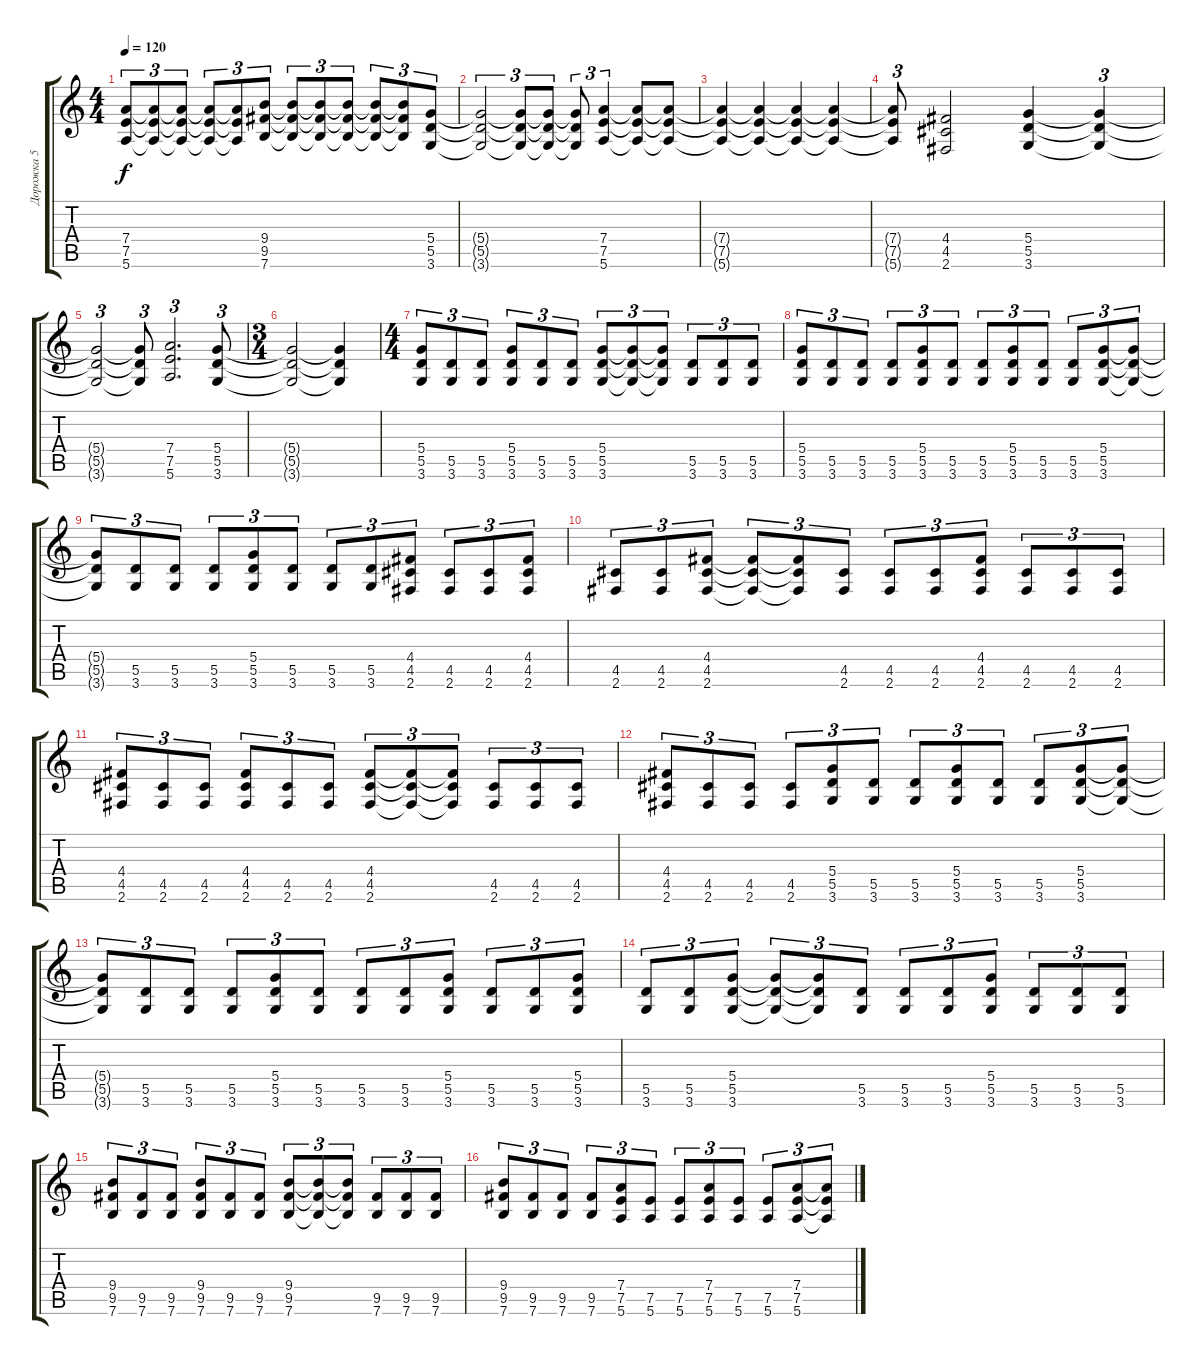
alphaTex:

\track ("Дорожка 5" "Дорожка 5") {instrument distortionguitar}
\staff {score tabs}
\tuning (E4 B3 G3 D3 A2 E2) {hide}
\ts (4 4)
\tempo 120
\clef g2
\ks c
(7.4{t} 7.5{t} 5.6{t}).8{tu (3 2) dy f} (7.4{t} 7.5{t} 5.6{t}).8{tu (3 2)} (7.4{t} 7.5{t} 5.6{t}).8{tu (3 2)} (7.4{t} 7.5{t} 5.6{t}).8{tu (3 2)} (7.4{t} 7.5{t} 5.6{t}).8{tu (3 2)} (9.4 9.5 7.6).8{tu (3 2)} (9.4{t} 9.5{t} 7.6{t}).8{tu (3 2)} (9.4{t} 9.5{t} 7.6{t}).8{tu (3 2)} (9.4{t} 9.5{t} 7.6{t}).8{tu (3 2)} (9.4{t} 9.5{t} 7.6{t}).8{tu (3 2)} (9.4{t} 9.5{t} 7.6{t}).8{tu (3 2)} (5.4 5.5 3.6).8{tu (3 2)} |
(5.4{t} 5.5{t} 3.6{t}).2{tu (3 2)} (5.4{t} 5.5{t} 3.6{t}).8{tu (3 2)} (5.4{t} 5.5{t} 3.6{t}).8{tu (3 2)} (5.4{t} 5.5{t} 3.6{t}).8{tu (3 2)} (7.4 7.5 5.6).4{tu (3 2)} (7.4{t} 7.5{t} 5.6{t}).8 (7.4{t} 7.5{t} 5.6{t}).8 |
(7.4{t} 7.5{t} 5.6{t}).4 (7.4{t} 7.5{t} 5.6{t}).4 (7.4{t} 7.5{t} 5.6{t}).4 (7.4{t} 7.5{t} 5.6{t}).4 |
(7.4{t} 7.5{t} 5.6{t}).8{tu (3 2)} (4.4 4.5 2.6).2 (5.4 5.5 3.6).4 (5.4{t} 5.5{t} 3.6{t}).4{tu (3 2)} |
(5.4{t} 5.5{t} 3.6{t}).2{tu (3 2)} (5.4{t} 5.5{t} 3.6{t}).8{tu (3 2)} (7.4 7.5 5.6).2{d tu (3 2)} (5.4 5.5 3.6).8{tu (3 2)} |
\ts (3 4)
(5.4{t} 5.5{t} 3.6{t}).2 (5.4{t} 5.5{t} 3.6{t}).4 |
\ts (4 4)
(5.4 5.5 3.6).8{tu (3 2)} (5.5 3.6).8{tu (3 2)} (5.5 3.6).8{tu (3 2)} (5.4 5.5 3.6).8{tu (3 2)} (5.5 3.6).8{tu (3 2)} (5.5 3.6).8{tu (3 2)} (5.4 5.5 3.6).8{tu (3 2)} (5.4{t} 5.5{t} 3.6{t}).8{tu (3 2)} (5.4{t} 5.5{t} 3.6{t}).8{tu (3 2)} (5.5 3.6).8{tu (3 2)} (5.5 3.6).8{tu (3 2)} (5.5 3.6).8{tu (3 2)} |
(5.4 5.5 3.6).8{tu (3 2)} (5.5 3.6).8{tu (3 2)} (5.5 3.6).8{tu (3 2)} (5.5 3.6).8{tu (3 2)} (5.4 5.5 3.6).8{tu (3 2)} (5.5 3.6).8{tu (3 2)} (5.5 3.6).8{tu (3 2)} (5.4 5.5 3.6).8{tu (3 2)} (5.5 3.6).8{tu (3 2)} (5.5 3.6).8{tu (3 2)} (5.4 5.5 3.6).8{tu (3 2)} (5.4{t} 5.5{t} 3.6{t}).8{tu (3 2)} |
(5.4{t} 5.5{t} 3.6{t}).8{tu (3 2)} (5.5 3.6).8{tu (3 2)} (5.5 3.6).8{tu (3 2)} (5.5 3.6).8{tu (3 2)} (5.4 5.5 3.6).8{tu (3 2)} (5.5 3.6).8{tu (3 2)} (5.5 3.6).8{tu (3 2)} (5.5 3.6).8{tu (3 2)} (4.4 4.5 2.6).8{tu (3 2)} (4.5 2.6).8{tu (3 2)} (4.5 2.6).8{tu (3 2)} (4.4 4.5 2.6).8{tu (3 2)} |
(4.5 2.6).8{tu (3 2)} (4.5 2.6).8{tu (3 2)} (4.4 4.5 2.6).8{tu (3 2)} (4.4{t} 4.5{t} 2.6{t}).8{tu (3 2)} (4.4{t} 4.5{t} 2.6{t}).8{tu (3 2)} (4.5 2.6).8{tu (3 2)} (4.5 2.6).8{tu (3 2)} (4.5 2.6).8{tu (3 2)} (4.4 4.5 2.6).8{tu (3 2)} (4.5 2.6).8{tu (3 2)} (4.5 2.6).8{tu (3 2)} (4.5 2.6).8{tu (3 2)} |
(4.4 4.5 2.6).8{tu (3 2)} (4.5 2.6).8{tu (3 2)} (4.5 2.6).8{tu (3 2)} (4.4 4.5 2.6).8{tu (3 2)} (4.5 2.6).8{tu (3 2)} (4.5 2.6).8{tu (3 2)} (4.4 4.5 2.6).8{tu (3 2)} (4.4{t} 4.5{t} 2.6{t}).8{tu (3 2)} (4.4{t} 4.5{t} 2.6{t}).8{tu (3 2)} (4.5 2.6).8{tu (3 2)} (4.5 2.6).8{tu (3 2)} (4.5 2.6).8{tu (3 2)} |
(4.4 4.5 2.6).8{tu (3 2)} (4.5 2.6).8{tu (3 2)} (4.5 2.6).8{tu (3 2)} (4.5 2.6).8{tu (3 2)} (5.4 5.5 3.6).8{tu (3 2)} (5.5 3.6).8{tu (3 2)} (5.5 3.6).8{tu (3 2)} (5.4 5.5 3.6).8{tu (3 2)} (5.5 3.6).8{tu (3 2)} (5.5 3.6).8{tu (3 2)} (5.4 5.5 3.6).8{tu (3 2)} (5.4{t} 5.5{t} 3.6{t}).8{tu (3 2)} |
(5.4{t} 5.5{t} 3.6{t}).8{tu (3 2)} (5.5 3.6).8{tu (3 2)} (5.5 3.6).8{tu (3 2)} (5.5 3.6).8{tu (3 2)} (5.4 5.5 3.6).8{tu (3 2)} (5.5 3.6).8{tu (3 2)} (5.5 3.6).8{tu (3 2)} (5.5 3.6).8{tu (3 2)} (5.4 5.5 3.6).8{tu (3 2)} (5.5 3.6).8{tu (3 2)} (5.5 3.6).8{tu (3 2)} (5.4 5.5 3.6).8{tu (3 2)} |
(5.5 3.6).8{tu (3 2)} (5.5 3.6).8{tu (3 2)} (5.4 5.5 3.6).8{tu (3 2)} (5.4{t} 5.5{t} 3.6{t}).8{tu (3 2)} (5.4{t} 5.5{t} 3.6{t}).8{tu (3 2)} (5.5 3.6).8{tu (3 2)} (5.5 3.6).8{tu (3 2)} (5.5 3.6).8{tu (3 2)} (5.4 5.5 3.6).8{tu (3 2)} (5.5 3.6).8{tu (3 2)} (5.5 3.6).8{tu (3 2)} (5.5 3.6).8{tu (3 2)} |
(9.4 9.5 7.6).8{tu (3 2)} (9.5 7.6).8{tu (3 2)} (9.5 7.6).8{tu (3 2)} (9.4 9.5 7.6).8{tu (3 2)} (9.5 7.6).8{tu (3 2)} (9.5 7.6).8{tu (3 2)} (9.4 9.5 7.6).8{tu (3 2)} (9.4{t} 9.5{t} 7.6{t}).8{tu (3 2)} (9.4{t} 9.5{t} 7.6{t}).8{tu (3 2)} (9.5 7.6).8{tu (3 2)} (9.5 7.6).8{tu (3 2)} (9.5 7.6).8{tu (3 2)} |
(9.4 9.5 7.6).8{tu (3 2)} (9.5 7.6).8{tu (3 2)} (9.5 7.6).8{tu (3 2)} (9.5 7.6).8{tu (3 2)} (7.4 7.5 5.6).8{tu (3 2)} (7.5 5.6).8{tu (3 2)} (7.5 5.6).8{tu (3 2)} (7.4 7.5 5.6).8{tu (3 2)} (7.5 5.6).8{tu (3 2)} (7.5 5.6).8{tu (3 2)} (7.4 7.5 5.6).8{tu (3 2)} (7.4{t} 7.5{t} 5.6{t}).8{tu (3 2)}
